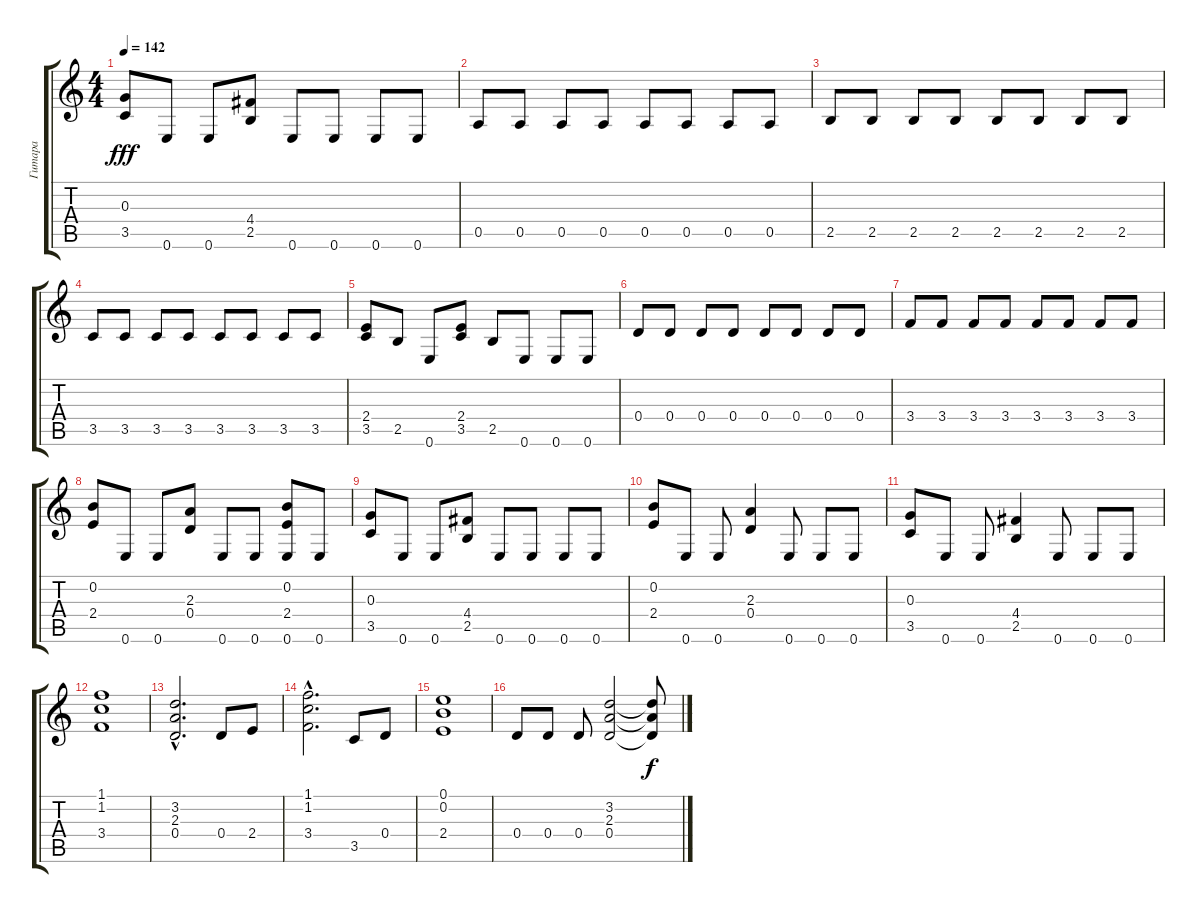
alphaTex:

\track ("Гитара" "Гитара") {instrument overdrivenguitar}
\staff {score tabs}
\tuning (E4 B3 G3 D3 A2 E2) {hide}
\ts (4 4)
\tempo 142
\clef g2
\ks c
(0.3 3.5).8{dy fff} 0.6.8 0.6.8 (4.4 2.5).8 0.6.8 0.6.8 0.6.8 0.6.8 |
0.5.8 0.5.8 0.5.8 0.5.8 0.5.8 0.5.8 0.5.8 0.5.8 |
2.5.8 2.5.8 2.5.8 2.5.8 2.5.8 2.5.8 2.5.8 2.5.8 |
3.5.8 3.5.8 3.5.8 3.5.8 3.5.8 3.5.8 3.5.8 3.5.8 |
(2.4 3.5).8 2.5.8 0.6.8 (2.4 3.5).8 2.5.8 0.6.8 0.6.8 0.6.8 |
0.4.8 0.4.8 0.4.8 0.4.8 0.4.8 0.4.8 0.4.8 0.4.8 |
3.4.8 3.4.8 3.4.8 3.4.8 3.4.8 3.4.8 3.4.8 3.4.8 |
(0.2 2.4).8 0.6.8 0.6.8 (2.3 0.4).8 0.6.8 0.6.8 (0.2 2.4 0.6).8 0.6.8 |
(0.3 3.5).8 0.6.8 0.6.8 (4.4 2.5).8 0.6.8 0.6.8 0.6.8 0.6.8 |
(0.2 2.4).8 0.6.8 0.6.8 (2.3 0.4).4 0.6.8 0.6.8 0.6.8 |
(0.3 3.5).8 0.6.8 0.6.8 (4.4 2.5).4 0.6.8 0.6.8 0.6.8 |
(1.1 1.2 3.4).1 |
(3.2{hac} 2.3{hac} 0.4{hac}).2{d} 0.4.8 2.4.8 |
(1.1{hac} 1.2{hac} 3.4{hac}).2{d} 3.5.8 0.4.8 |
(0.1 0.2 2.4).1 |
0.4.8 0.4.8 0.4.8 (3.2 2.3 0.4).2 (3.2{t} 2.3{t} 0.4{t}).8{dy f}
